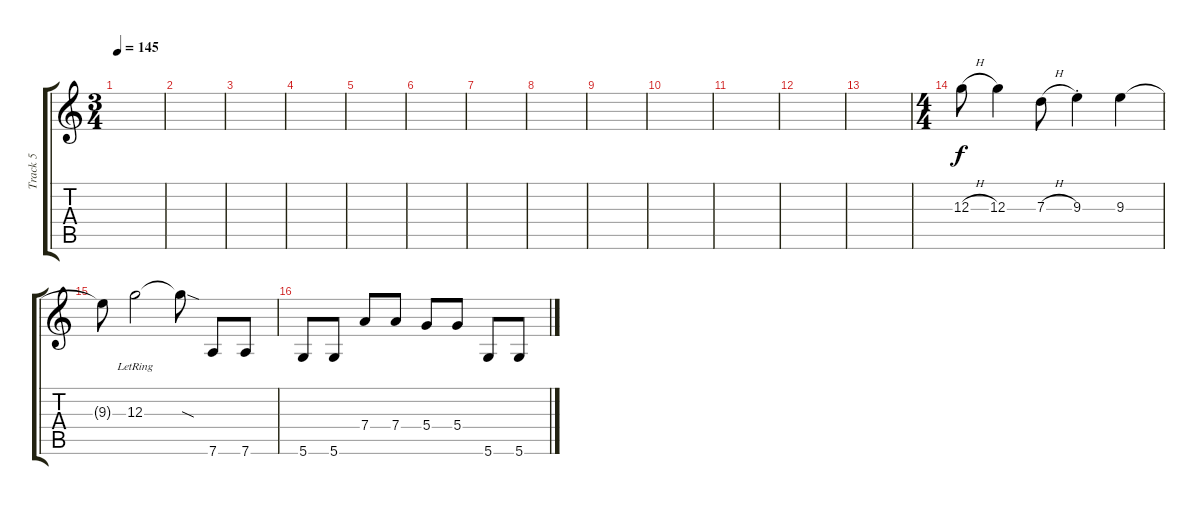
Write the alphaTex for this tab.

\track ("Track 5" "Track 5") {instrument electricguitarjazz}
\staff {score tabs}
\tuning (E4 B3 G3 D3 A2 D2) {hide}
\ts (3 4)
\tempo 145
\clef g2
\ks c
|
|
|
|
|
|
|
|
|
|
|
|
|
\ts (4 4)
12.3{h}.8 12.3.4 7.3{h}.8 9.3{st}.4 9.3.4 |
9.3{t}.8 12.3{lr}.2 12.3{sod t}.8 7.6.8 7.6.8 |
5.6.8 5.6.8 7.4.8 7.4.8 5.4.8 5.4.8 5.6.8 5.6.8
